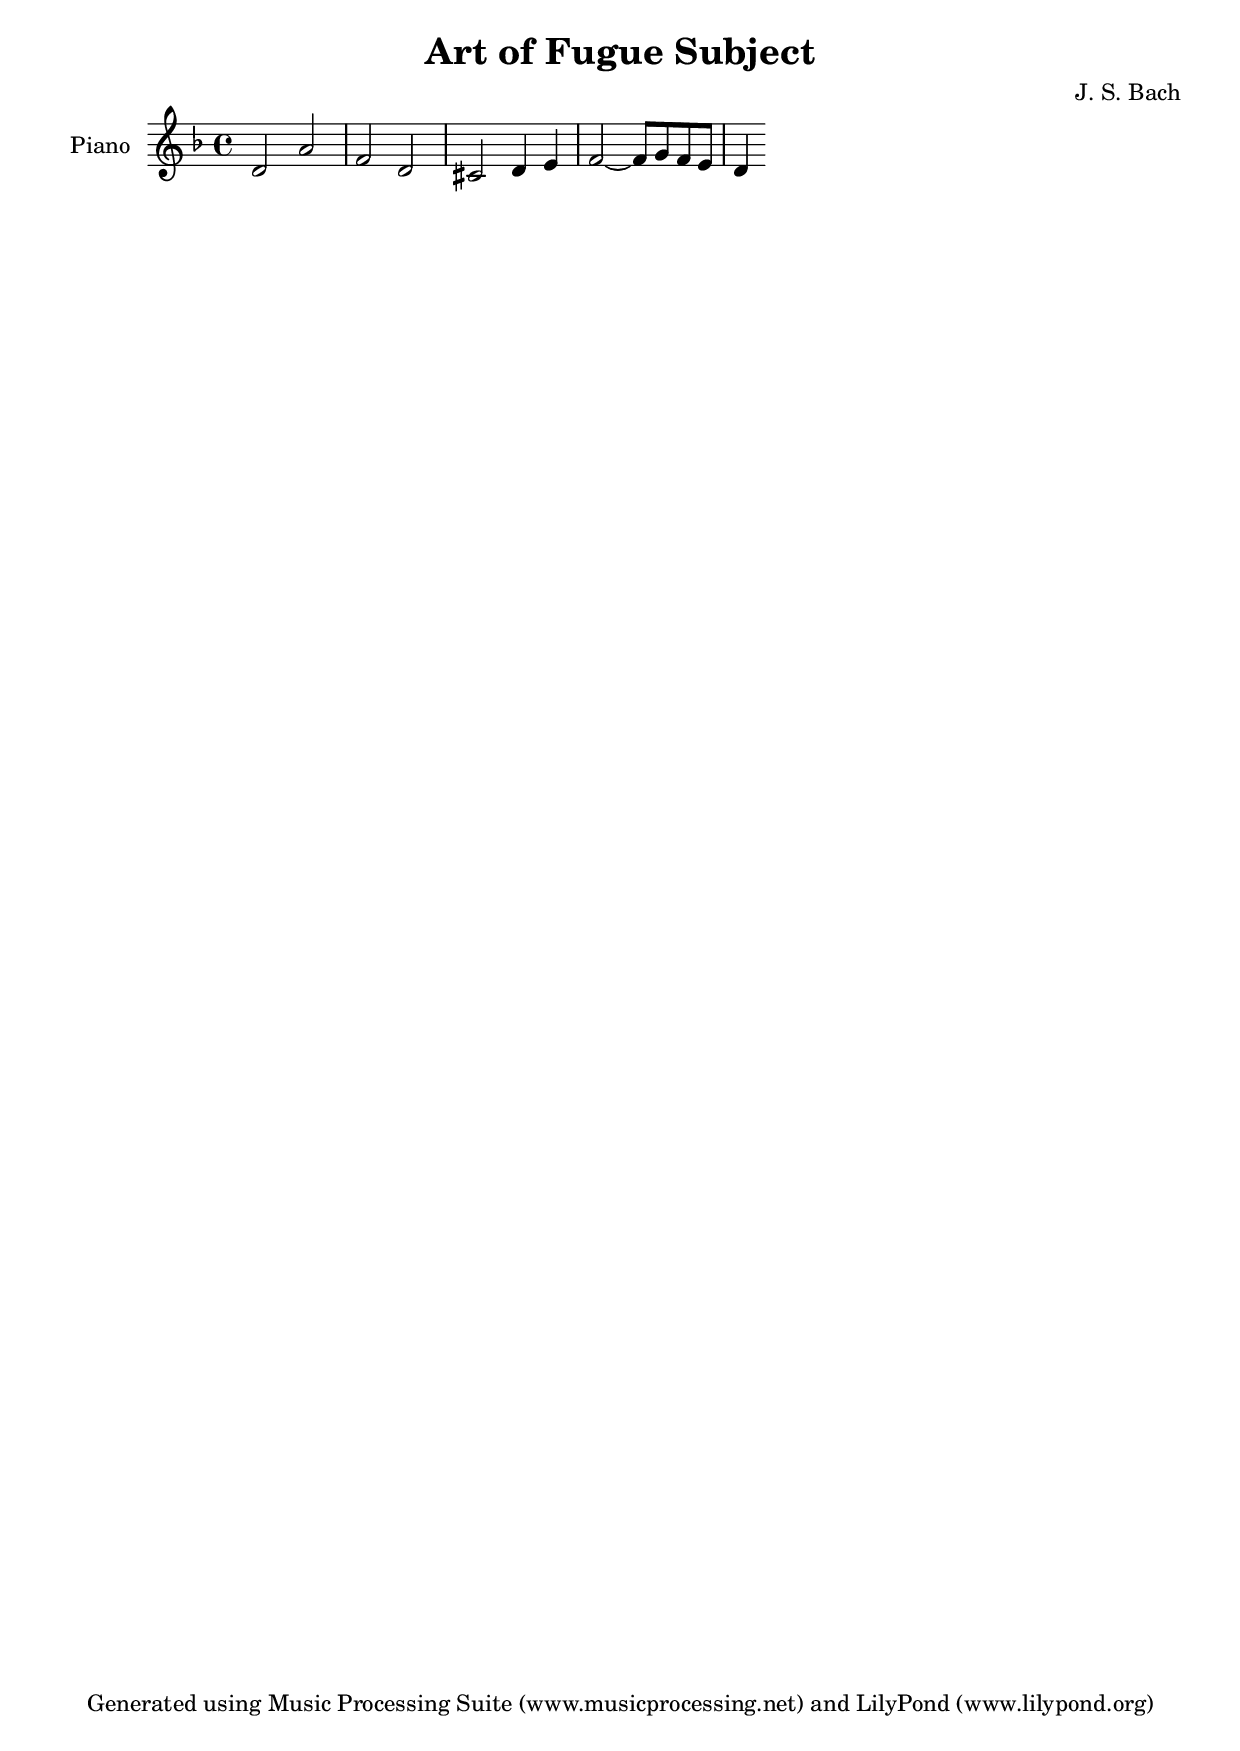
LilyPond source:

% Generated using Music Processing Suite (MPS)
\version "2.12.0"
#(set-default-paper-size "a4")

\header {
    title = "Art of Fugue Subject"
    composer = "J. S. Bach"
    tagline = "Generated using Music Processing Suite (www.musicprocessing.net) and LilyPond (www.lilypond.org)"
}

\score {
    <<

        \new Staff {
            \set Staff.instrumentName = #"Piano"
            \set Staff.shortInstrumentName = #"Pno."
            \set Staff.midiInstrument = #"acoustic grand"
            \clef treble
            \time 4/4
            \key d \minor
            d'2
            a'
            f'
            d'
            cis'
            d'4
            e'
            f'2~
            f'8
            g'
            f'
            e'
            d'4
        }

    >>

    \midi {
        \context {
            \Score
            tempoWholesPerMinute = #(ly:make-moment 120 4)
        }
    }
    \layout {
    }
}

